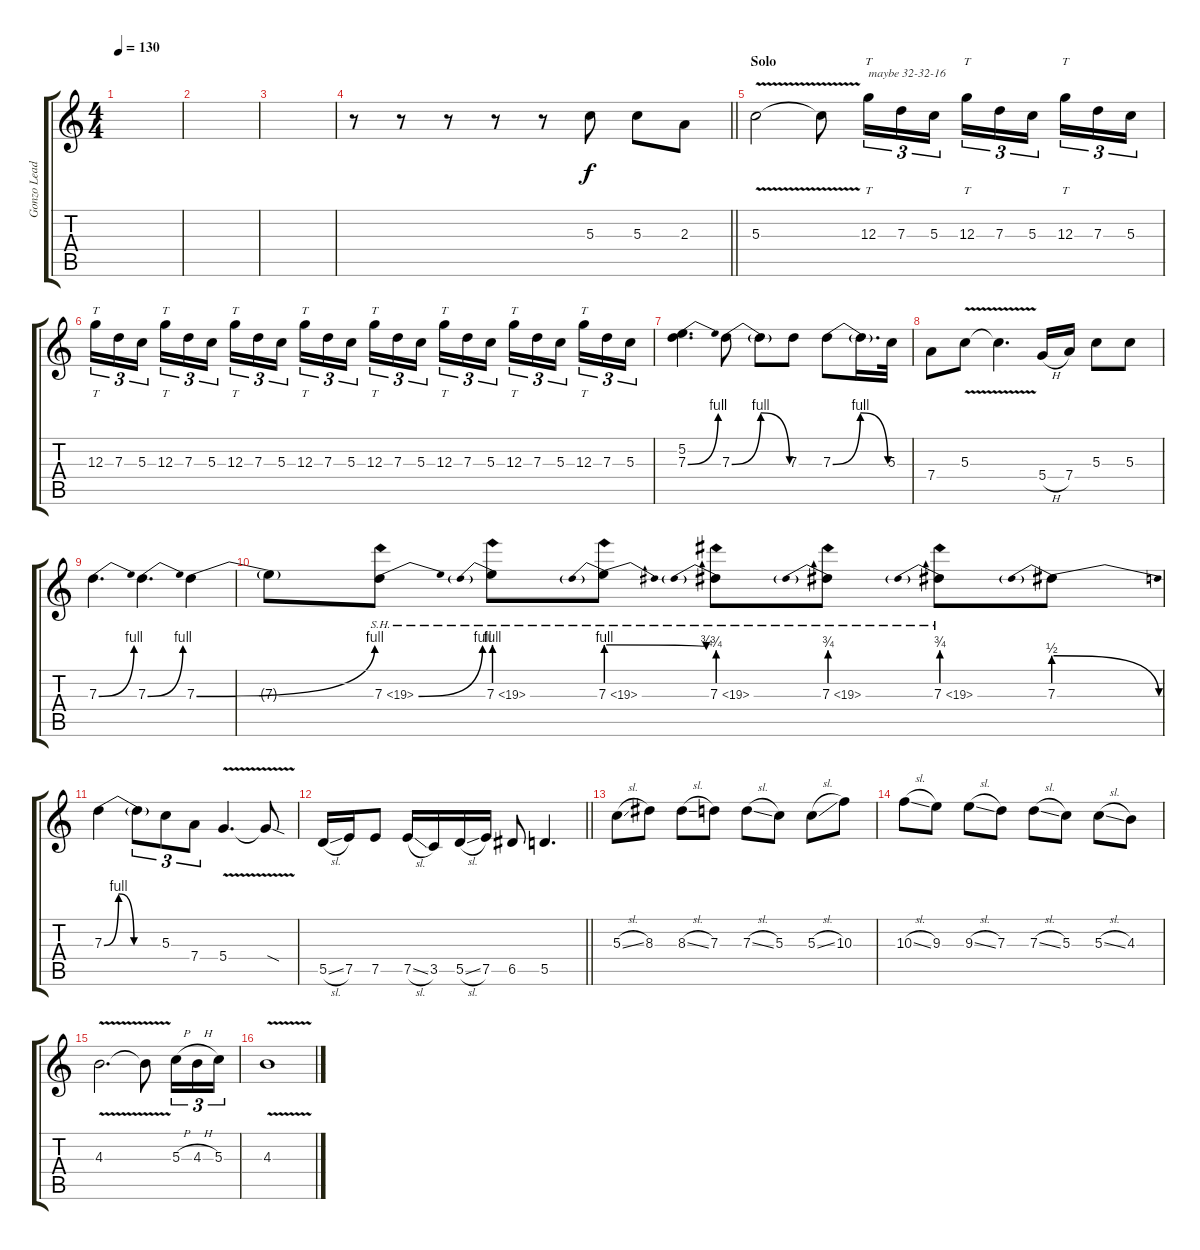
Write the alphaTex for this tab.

\track ("Gonzo Lead" "Gonzo Lead") {instrument distortionguitar}
\staff {score tabs}
\tuning (E4 B3 G3 D3 A2 E2) {hide}
\ts (4 4)
\tempo 130
\clef g2
\ks c
|
|
|
\barLineRight lightlight
r.8 r.8 r.8 r.8 r.8 5.3.8 5.3.8 2.3.8 |
\section ("" "Solo")
5.3{v}.2 5.3{t}.8 12.3.16{tt tu (3 2) txt "maybe 32-32-16"} 7.3.16{tu (3 2)} 5.3.16{tu (3 2)} 12.3.16{tt tu (3 2)} 7.3.16{tu (3 2)} 5.3.16{tu (3 2) beam splitsecondary} 12.3.16{tt tu (3 2)} 7.3.16{tu (3 2)} 5.3.16{tu (3 2)} |
12.3.16{tt tu (3 2)} 7.3.16{tu (3 2)} 5.3.16{tu (3 2) beam splitsecondary} 12.3.16{tt tu (3 2)} 7.3.16{tu (3 2)} 5.3.16{tu (3 2)} 12.3.16{tt tu (3 2)} 7.3.16{tu (3 2)} 5.3.16{tu (3 2) beam splitsecondary} 12.3.16{tt tu (3 2)} 7.3.16{tu (3 2)} 5.3.16{tu (3 2)} 12.3.16{tt tu (3 2)} 7.3.16{tu (3 2)} 5.3.16{tu (3 2) beam splitsecondary} 12.3.16{tt tu (3 2)} 7.3.16{tu (3 2)} 5.3.16{tu (3 2)} 12.3.16{tt tu (3 2)} 7.3.16{tu (3 2)} 5.3.16{tu (3 2) beam splitsecondary} 12.3.16{tt tu (3 2)} 7.3.16{tu (3 2)} 5.3.16{tu (3 2)} |
(5.2 7.3{be (bend 0 0 60 4)}).4{d} 7.3{be (bendrelease 0 0 29 4 46 4 60 0)}.8 7.3{t}.8 7.3.8 7.3{be (bendrelease 0 0 30 4 52 4 60 0)}.8 7.3{t}.16{d} 5.3.32 |
7.4.8 5.3{v}.8 5.3{t}.4{d} 5.4{h}.16 7.4.16 5.3.8 5.3.8 |
7.3{be (bend 0 0 60 4)}.4{d} 7.3{be (bend 0 0 60 4)}.4{d} 7.3{be (bend 0 0 60 4)}.4 |
7.3{t}.8 7.3{be (bend 0 0 60 4) sh 12}.8 7.3{be (prebend 0 4 60 4) sh 12}.8 7.3{be (prebendrelease 0 4 60 3) sh 12}.8 7.3{be (prebend 0 3 60 3) sh 12}.8 7.3{be (prebend 0 3 60 3) sh 12}.8 7.3{be (prebend 0 3 60 3) sh 12}.8 7.3{be (prebendrelease 0 2 60 0)}.8 |
7.3{be (custom 0 0 15 4 31 0 60 0)}.4 7.3{t}.8{tu (3 2)} 5.3.8{tu (3 2)} 7.4.8{tu (3 2)} 5.4{v}.4{d} 5.4{sod t}.8 |
\barLineRight lightlight
5.5{sl}.16 7.5.16 7.5.8 7.5{sl}.16 3.5.16 5.5{sl}.16 7.5.16 6.5.8 5.5.4{d} |
5.3{sl}.8 8.3.8 8.3{sl}.8 7.3.8 7.3{sl}.8 5.3.8 5.3{sl}.8 10.3.8 |
10.3{sl}.8 9.3.8 9.3{sl}.8 7.3.8 7.3{sl}.8 5.3.8 5.3{sl}.8 4.3.8 |
4.3{v}.2{d} 4.3{t}.8 5.3{h}.16{tu (3 2)} 4.3{h}.16{tu (3 2)} 5.3.16{tu (3 2)} |
4.3{v}.1
